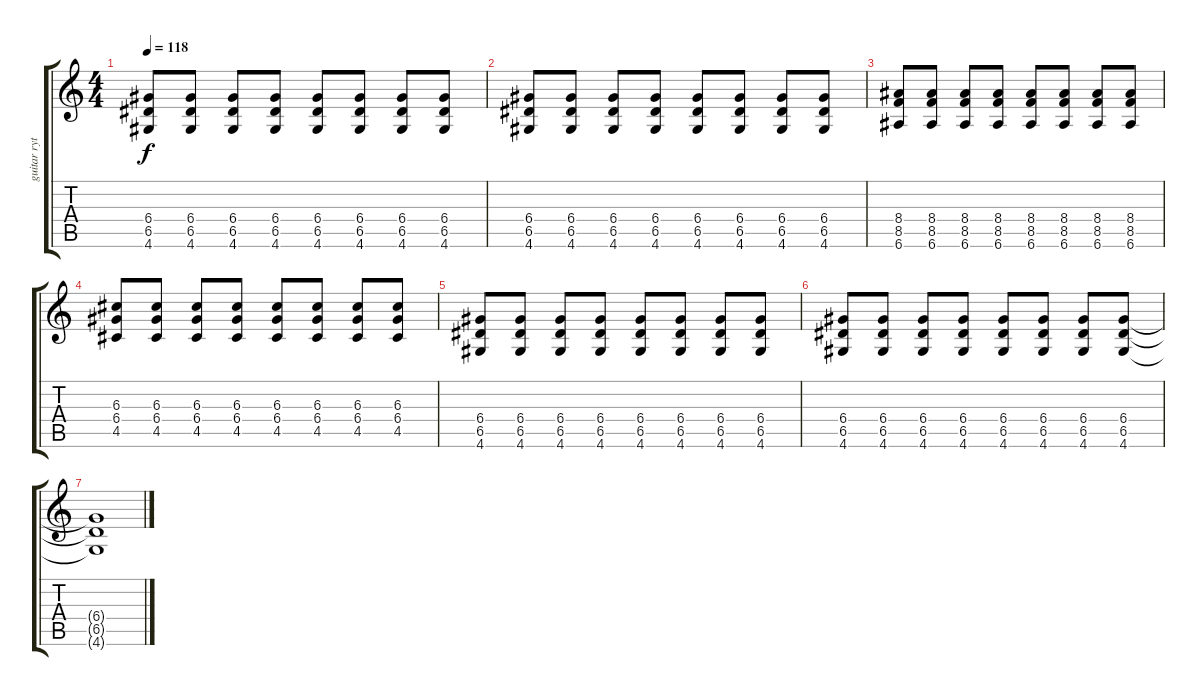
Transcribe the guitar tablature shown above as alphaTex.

\track ("guitar rythmik" "guitar ryt") {instrument distortionguitar}
\staff {score tabs}
\tuning (E4 B3 G3 D3 A2 E2) {hide}
\ts (4 4)
\tempo 118
\clef g2
\ks c
(6.4 6.5 4.6).8{dy f} (6.4 6.5 4.6).8 (6.4 6.5 4.6).8 (6.4 6.5 4.6).8 (6.4 6.5 4.6).8 (6.4 6.5 4.6).8 (6.4 6.5 4.6).8 (6.4 6.5 4.6).8 |
(6.4 6.5 4.6).8 (6.4 6.5 4.6).8 (6.4 6.5 4.6).8 (6.4 6.5 4.6).8 (6.4 6.5 4.6).8 (6.4 6.5 4.6).8 (6.4 6.5 4.6).8 (6.4 6.5 4.6).8 |
(8.4 8.5 6.6).8 (8.4 8.5 6.6).8 (8.4 8.5 6.6).8 (8.4 8.5 6.6).8 (8.4 8.5 6.6).8 (8.4 8.5 6.6).8 (8.4 8.5 6.6).8 (8.4 8.5 6.6).8 |
(6.3 6.4 4.5).8 (6.3 6.4 4.5).8 (6.3 6.4 4.5).8 (6.3 6.4 4.5).8 (6.3 6.4 4.5).8 (6.3 6.4 4.5).8 (6.3 6.4 4.5).8 (6.3 6.4 4.5).8 |
(6.4 6.5 4.6).8 (6.4 6.5 4.6).8 (6.4 6.5 4.6).8 (6.4 6.5 4.6).8 (6.4 6.5 4.6).8 (6.4 6.5 4.6).8 (6.4 6.5 4.6).8 (6.4 6.5 4.6).8 |
(6.4 6.5 4.6).8 (6.4 6.5 4.6).8 (6.4 6.5 4.6).8 (6.4 6.5 4.6).8 (6.4 6.5 4.6).8 (6.4 6.5 4.6).8 (6.4 6.5 4.6).8 (6.4 6.5 4.6).8 |
(6.4{t} 6.5{t} 4.6{t}).1
